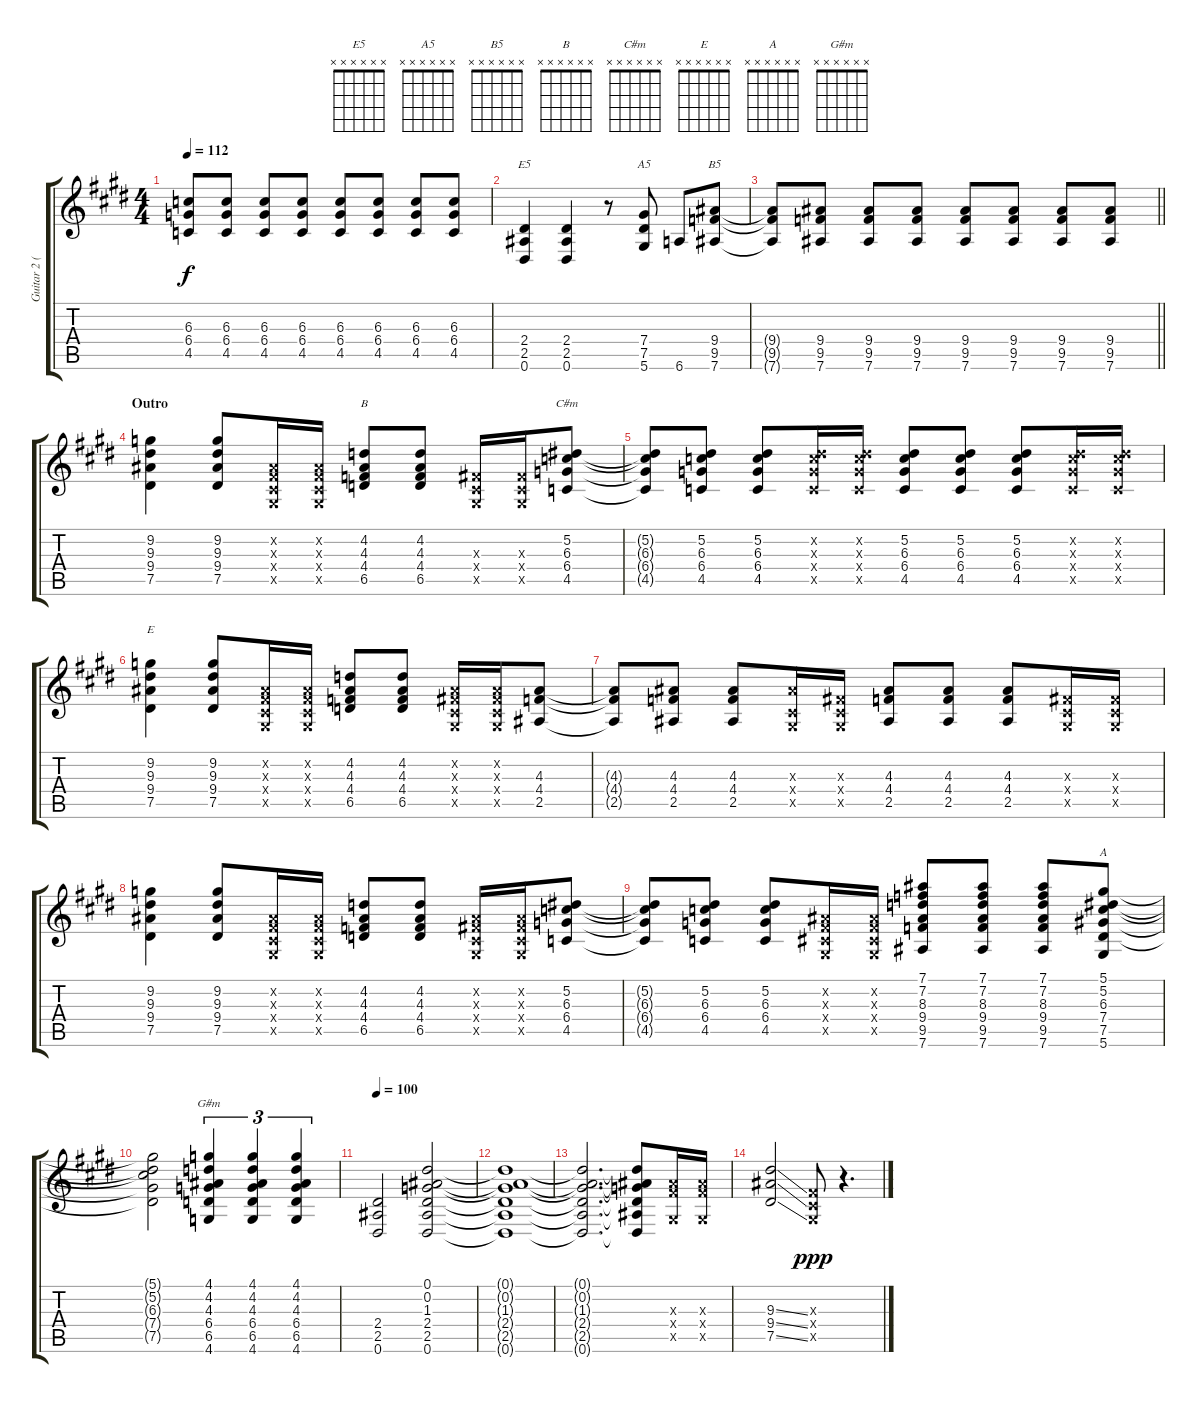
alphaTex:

\track ("Guitar 2 (Izzy)" "Guitar 2 (") {instrument overdrivenguitar}
\staff {score tabs}
\tuning (Eb4 Bb3 Gb3 Db3 Ab2 Eb2) {hide}
\chord ("E5" x x x x x x)
\chord ("A5" x x x x x x)
\chord ("B5" x x x x x x)
\chord ("B" x x x x x x)
\chord ("C#m" x x x x x x)
\chord ("E" x x x x x x)
\chord ("A" x x x x x x)
\chord ("G#m" x x x x x x)
\ts (4 4)
\tempo 112
\clef g2
\ks e
(6.3{t} 6.4{t} 4.5{t}).8{dy f} (6.3 6.4 4.5).8 (6.3 6.4 4.5).8 (6.3 6.4 4.5).8 (6.3 6.4 4.5).8 (6.3 6.4 4.5).8 (6.3 6.4 4.5).8 (6.3 6.4 4.5).8 |
(2.4 2.5 0.6).4{ch "E5"} (2.4 2.5 0.6).4 r.8 (7.4 7.5 5.6).8{ch "A5"} 6.6.8 (9.4 9.5 7.6).8{ch "B5"} |
\barLineRight lightlight
(9.4{t} 9.5{t} 7.6{t}).8 (9.4 9.5 7.6).8 (9.4 9.5 7.6).8 (9.4 9.5 7.6).8 (9.4 9.5 7.6).8 (9.4 9.5 7.6).8 (9.4 9.5 7.6).8 (9.4 9.5 7.6).8 |
\section ("" "Outro")
(9.2 9.3 9.4 7.5).4 (9.2 9.3 9.4 7.5).8 (0.2{x} 0.3{x} 0.4{x} 0.5{x}).16 (0.2{x} 0.3{x} 0.4{x} 0.5{x}).16 (4.2 4.3 4.4 6.5).8{ch "B"} (4.2 4.3 4.4 6.5).8 (0.3{x} 0.4{x} 0.5{x}).16 (0.3{x} 0.4{x} 0.5{x}).16 (5.2 6.3 6.4 4.5).8{ch "C#m"} |
(5.2{t} 6.3{t} 6.4{t} 4.5{t}).8 (5.2 6.3 6.4 4.5).8 (5.2 6.3 6.4 4.5).8 (5.2{x} 6.3{x} 6.4{x} 4.5{x}).16 (5.2{x} 6.3{x} 6.4{x} 4.5{x}).16 (5.2 6.3 6.4 4.5).8 (5.2 6.3 6.4 4.5).8 (5.2 6.3 6.4 4.5).8 (5.2{x} 6.3{x} 6.4{x} 4.5{x}).16 (5.2{x} 6.3{x} 6.4{x} 4.5{x}).16 |
(9.2 9.3 9.4 7.5).4{ch "E"} (9.2 9.3 9.4 7.5).8 (0.2{x} 0.3{x} 0.4{x} 0.5{x}).16 (0.2{x} 0.3{x} 0.4{x} 0.5{x}).16 (4.2 4.3 4.4 6.5).8 (4.2 4.3 4.4 6.5).8 (0.2{x} 0.3{x} 0.4{x} 0.5{x}).16 (0.2{x} 0.3{x} 0.4{x} 0.5{x}).16 (4.3 4.4 2.5).8 |
(4.3{t} 4.4{t} 2.5{t}).8 (4.3 4.4 2.5).8 (4.3 4.4 2.5).8 (4.3{x} 0.4{x} 0.5{x}).16 (0.3{x} 0.4{x} 0.5{x}).16 (4.3 4.4 2.5).8 (4.3 4.4 2.5).8 (4.3 4.4 2.5).8 (0.3{x} 0.4{x} 0.5{x}).16 (0.3{x} 0.4{x} 0.5{x}).16 |
(9.2 9.3 9.4 7.5).4 (9.2 9.3 9.4 7.5).8 (0.2{x} 0.3{x} 0.4{x} 0.5{x}).16 (0.2{x} 0.3{x} 0.4{x} 0.5{x}).16 (4.2 4.3 4.4 6.5).8 (4.2 4.3 4.4 6.5).8 (0.2{x} 0.3{x} 0.4{x} 0.5{x}).16 (0.2{x} 0.3{x} 0.4{x} 0.5{x}).16 (5.2 6.3 6.4 4.5).8 |
(5.2{t} 6.3{t} 6.4{t} 4.5{t}).8 (5.2 6.3 6.4 4.5).8 (5.2 6.3 6.4 4.5).8 (0.2{x} 0.3{x} 0.4{x} 0.5{x}).16 (0.2{x} 0.3{x} 0.4{x} 0.5{x}).16 (7.1 7.2 8.3 9.4 9.5 7.6).8 (7.1 7.2 8.3 9.4 9.5 7.6).8 (7.1 7.2 8.3 9.4 9.5 7.6).8 (5.1 5.2 6.3 7.4 7.5 5.6).8{ch "A"} |
(5.1{t} 5.2{t} 6.3{t} 7.4{t} 7.5{t}).2 (4.1 4.2 4.3 6.4 6.5 4.6).4{tu (3 2) ch "G#m"} (4.1 4.2 4.3 6.4 6.5 4.6).4{tu (3 2)} (4.1 4.2 4.3 6.4 6.5 4.6).4{tu (3 2)} |
\tempo 100
(2.4 2.5 0.6).2 (0.1 0.2 1.3 2.4 2.5 0.6).2 |
(0.1{t} 0.2{t} 1.3{t} 2.4{t} 2.5{t} 0.6{t}).1 |
(0.1{t} 0.2{t} 1.3{t} 2.4{t} 2.5{t} 0.6{t}).2{d} (0.1{t} 0.2{t} 1.3{t} 2.4{t} 2.5{t} 0.6{t}).8 (0.3{x} 9.4{x} 0.5{x}).16 (0.3{x} 9.4{x} 0.5{x}).16 |
(9.3{ss} 9.4{ss} 7.5{ss}).2 (0.3{x} 0.4{x} 0.5{x}).8{dy ppp} r.4{d}
